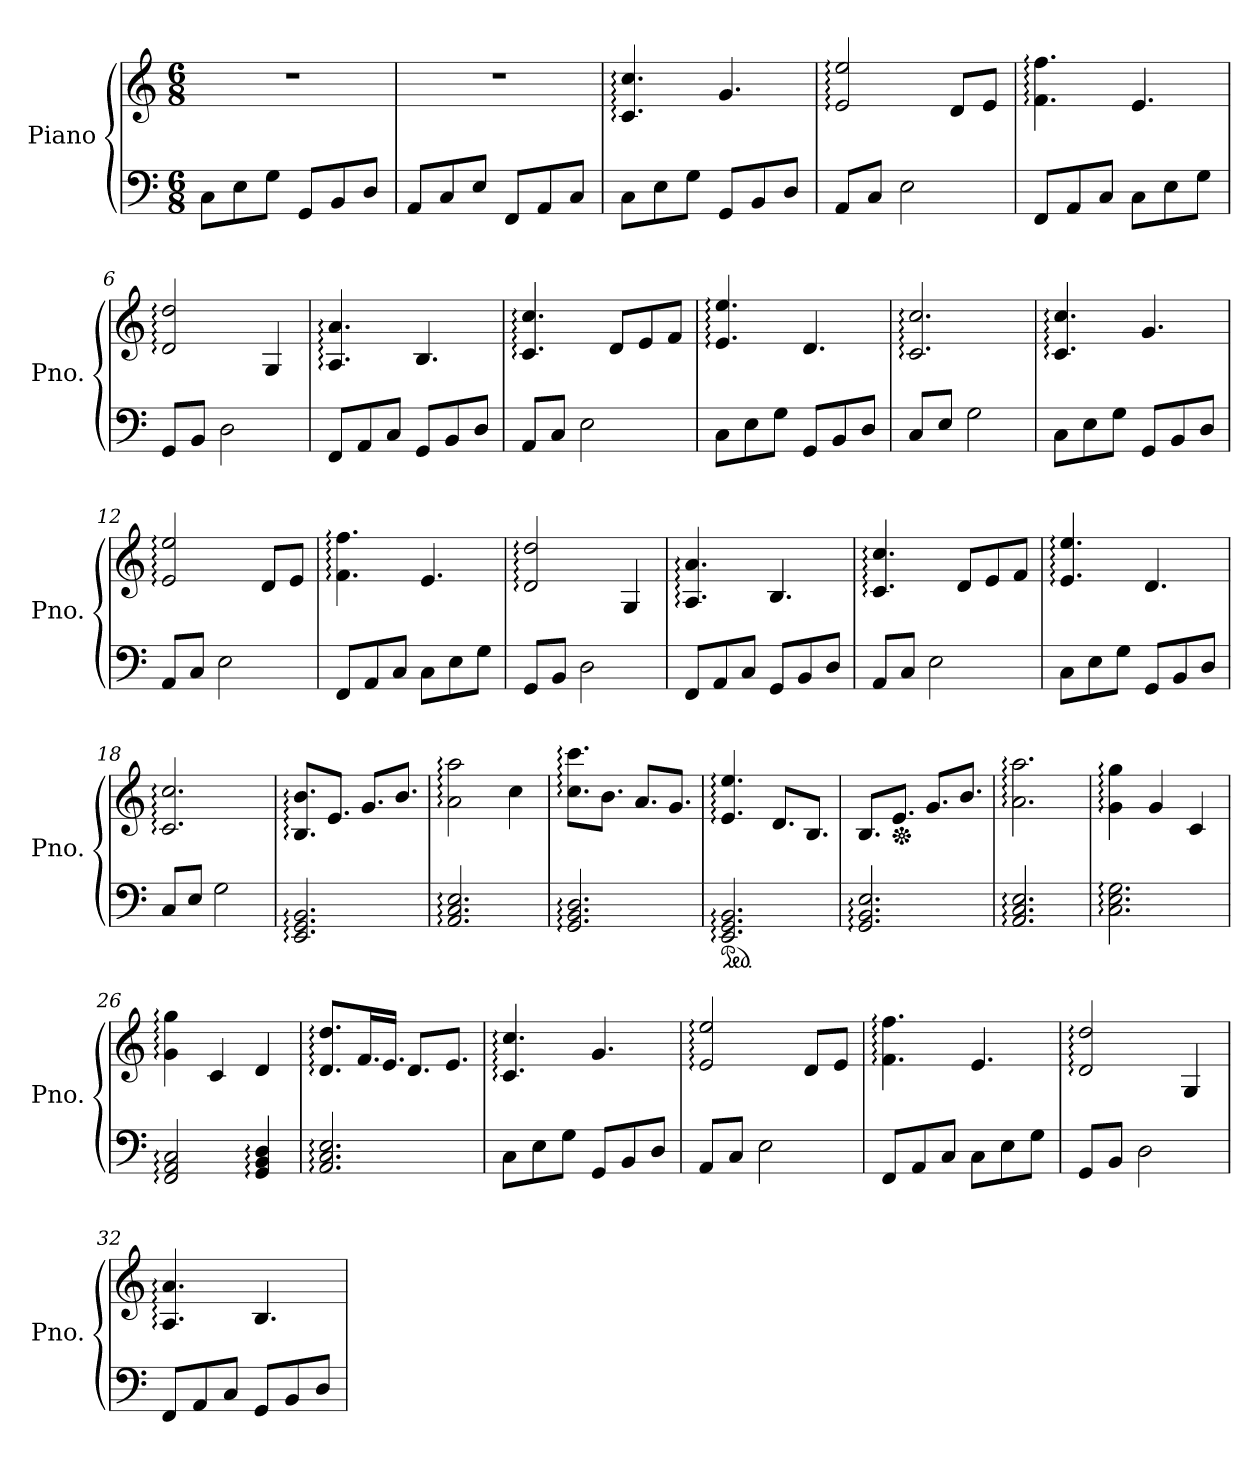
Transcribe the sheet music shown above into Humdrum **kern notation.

**kern	**kern
*part1	*part1
*staff2	*staff1
*I"Piano	*
*I'Pno.	*
*clefF4	*clefG2
*k[]	*k[]
*M6/8	*M6/8
*MM80	*MM80
=1	=1
8C\L	2.r
8E\	.
8G\J	.
8GG/L	.
8BB/	.
8D/J	.
=2	=2
8AA/L	2.r
8C/	.
8E/J	.
8FF/L	.
8AA/	.
8C/J	.
=3	=3
8C\L	4.c/: 4.cc/:
8E\	.
8G\J	.
8GG/L	4.g/
8BB/	.
8D/J	.
=4	=4
8AA/L	2e/: 2ee/:
8C/J	.
2E\	.
.	8d/L
.	8e/J
=5	=5
8FF/L	4.f\: 4.ff\:
8AA/	.
8C/J	.
8C\L	4.e/
8E\	.
8G\J	.
=6	=6
8GG/L	2d/: 2dd/:
8BB/J	.
2D\	.
.	4G/
=7	=7
8FF/L	4.A/: 4.a/:
8AA/	.
8C/J	.
8GG/L	4.B/
8BB/	.
8D/J	.
!!LO:LB:g=z
=8	=8
8AA/L	4.c/: 4.cc/:
8C/J	.
2E\	.
.	8d/L
.	8e/
.	8f/J
=9	=9
8C\L	4.e/: 4.ee/:
8E\	.
8G\J	.
8GG/L	4.d/
8BB/	.
8D/J	.
=10	=10
8C/L	2.c/: 2.cc/:
8E/J	.
2G\	.
=11	=11
8C\L	4.c/: 4.cc/:
8E\	.
8G\J	.
8GG/L	4.g/
8BB/	.
8D/J	.
=12	=12
8AA/L	2e/: 2ee/:
8C/J	.
2E\	.
.	8d/L
.	8e/J
=13	=13
8FF/L	4.f\: 4.ff\:
8AA/	.
8C/J	.
8C\L	4.e/
8E\	.
8G\J	.
=14	=14
8GG/L	2d/: 2dd/:
8BB/J	.
2D\	.
.	4G/
!!LO:LB:g=z
=15	=15
8FF/L	4.A/: 4.a/:
8AA/	.
8C/J	.
8GG/L	4.B/
8BB/	.
8D/J	.
=16	=16
8AA/L	4.c/: 4.cc/:
8C/J	.
2E\	.
.	8d/L
.	8e/
.	8f/J
=17	=17
8C\L	4.e/: 4.ee/:
8E\	.
8G\J	.
8GG/L	4.d/
8BB/	.
8D/J	.
=18	=18
8C/L	2.c/: 2.cc/:
8E/J	.
2G\	.
=19	=19
2.EE/: 2.GG/: 2.BB/:	8.B/: 8.b/:L
.	8.e/J
.	8.g/L
.	8.b/J
=20	=20
2.AA/: 2.C/: 2.E/:	2a\: 2aa\:
.	4cc\
=21	=21
2.GG/: 2.BB/: 2.D/:	8.cc\: 8.ccc\:L
.	8.b\J
.	8.a/L
.	8.g/J
!!LO:LB:g=z
=22	=22
*ped	*
2.EE/: 2.GG/: 2.BB/:	4.e/: 4.ee/:
.	8.d/L
.	8.B/J
=23	=23
2.GG/: 2.BB/: 2.E/:	8.B/L
*	*Xped
.	8.e/J
.	8.g/L
.	8.b/J
=24	=24
2.AA/: 2.C/: 2.E/:	2.a\: 2.aa\:
=25	=25
2.C\: 2.E\: 2.G\:	4g\: 4gg\:
.	4g/
.	4c/
=26	=26
2FF/: 2AA/: 2C/:	4g\: 4gg\:
.	4c/
4GG/: 4BB/: 4D/:	4d/
=27	=27
2.AA/: 2.C/: 2.E/:	8.d/: 8.dd/:L
.	16.f/L
.	16.e/JJ
.	8.d/L
.	8.e/J
=28	=28
8C\L	4.c/: 4.cc/:
8E\	.
8G\J	.
8GG/L	4.g/
8BB/	.
8D/J	.
=29	=29
8AA/L	2e/: 2ee/:
8C/J	.
2E\	.
.	8d/L
.	8e/J
!!LO:LB:g=z
=30	=30
8FF/L	4.f\: 4.ff\:
8AA/	.
8C/J	.
8C\L	4.e/
8E\	.
8G\J	.
=31	=31
8GG/L	2d/: 2dd/:
8BB/J	.
2D\	.
.	4G/
=32	=32
8FF/L	4.A/: 4.a/:
8AA/	.
8C/J	.
8GG/L	4.B/
8BB/	.
8D/J	.
=	=
*-	*-
